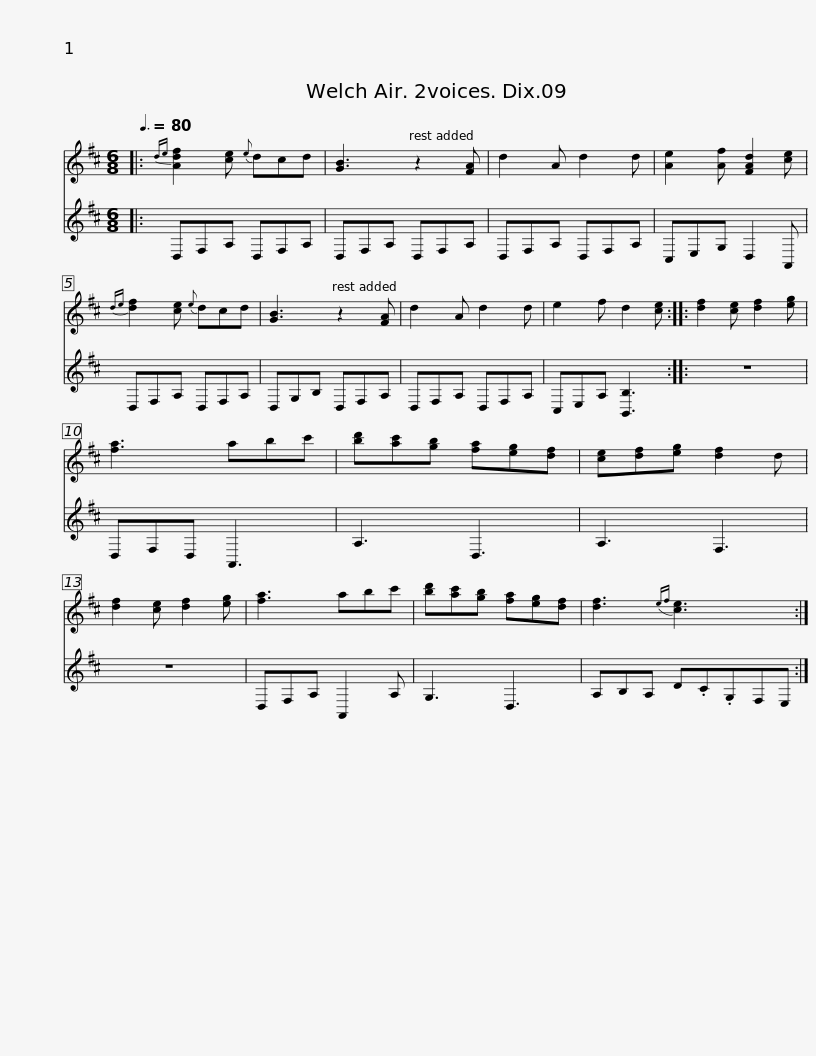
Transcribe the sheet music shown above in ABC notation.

X:1
%%score 1 2
L:1/8
Q:3/8=80
M:6/8
I:linebreak $
K:D
V:1 treble
V:2 treble
V:1
|:{de} [Adf]2 [ce]{e} dcd | [GB]3 z2 [FA] | d2 A d2 d | [Ae]2 [Af] [FAd]2 [ce] |{de} [df]2 [ce]{e} dcd |$ %5
 [GB]3 z2 [FA] | d2 A d2 d | e2 f d2 [ce] :: [df]2 [ce] [df]2 [eg] | [fa]3 abc' | %10
 [bd'][ac'][gb] [fa][eg][df] |$ [ce][df][eg] [df]2 d | [df]2 [ce] [df]2 [eg] | [fa]3 abc' | [bd'][ac'][gb] [fa][eg][df] | %15
 [df]3{ef} [ce]3 x2 :| %16
V:2
|: D,F,A, D,F,A, | D,F,A, D,F,A, | D,F,A, D,F,A, | C,E,G, D,2 A,, | D,F,A, D,F,A, |$ %5
 D,G,B, D,F,A, | D,F,A, D,F,A, | C,E,A, [B,,B,]3 :: z6 | D,F,D, A,,3 | %10
 A,3 D,3 |$ A,3 F,3 | z6 | D,F,A, A,,2 A, | G,3 D,3 | %15
 A,B,A, D.C.G,F,E, :| %16
